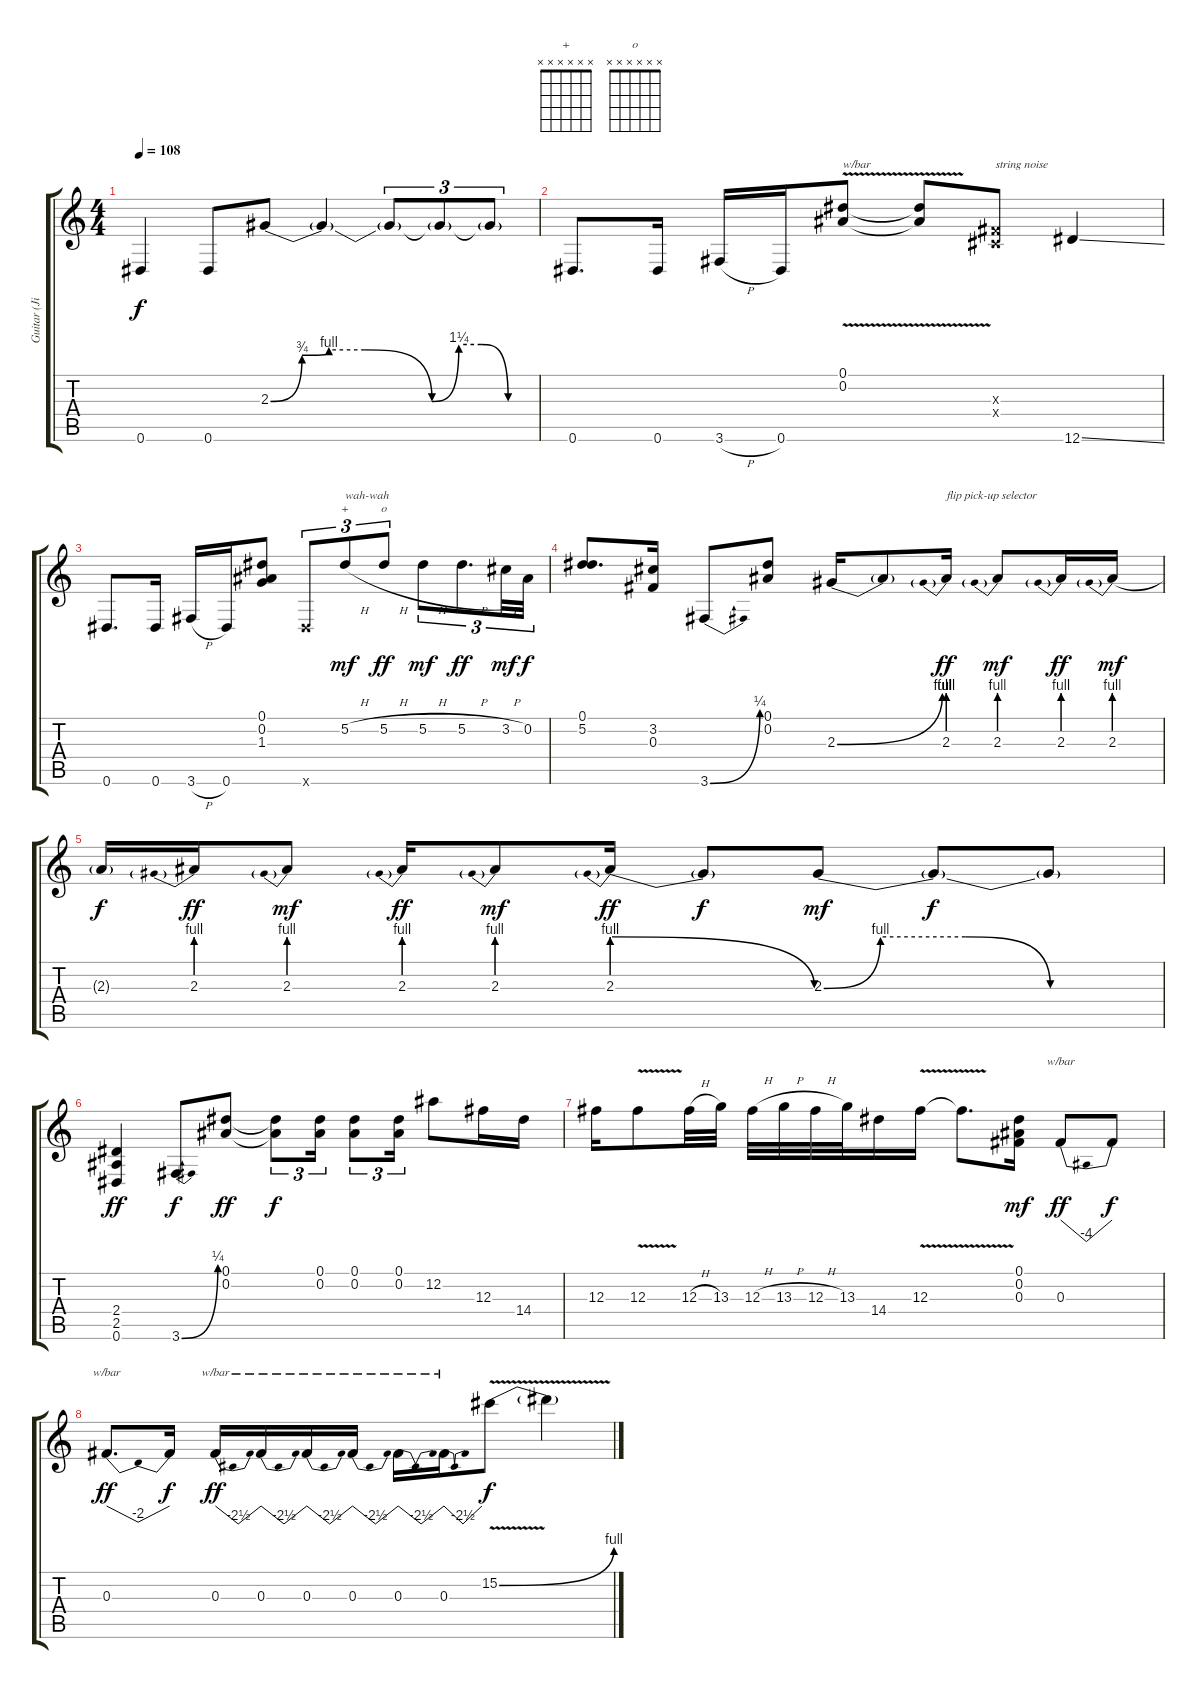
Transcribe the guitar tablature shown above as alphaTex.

\track ("Guitar (Jimi Hendrix)" "Guitar (Ji") {instrument overdrivenguitar}
\staff {score tabs}
\tuning (Eb4 Bb3 Gb3 Db3 Ab2 Eb2) {hide}
\chord ("+" x x x x x x)
\chord ("o" x x x x x x)
\ts (4 4)
\tempo 108
\clef g2
\ks c
0.6.4{dy f} 0.6.8 2.3{be (custom 0 0 7 3 13 4 21 4 36 0 42 5 47 5 53 0 60 0)}.8 2.3{t}.4 2.3{t}.8{tu (3 2)} 2.3{t}.8{tu (3 2)} 2.3{t}.8{tu (3 2)} |
0.6.8{d} 0.6.16 3.6{h}.16 0.6.16 (0.1{v} 0.2{v}).8{txt "w/bar"} (0.1{t} 0.2{t}).8 (0.3{x} 0.4{x}).8{txt "string noise"} 12.6{ss}.4 |
0.6.8{d} 0.6.16 3.6{h}.16 0.6.16 (0.1 0.2 1.3).8 0.6{x}.8{tu (3 2)} 5.2{h}.8{tu (3 2) ch "+" txt "wah-wah" dy mf} 5.2{h}.8{tu (3 2) ch "o" dy ff} 5.2{h}.8{tu (3 2) dy mf} 5.2{h}.8{d tu (3 2) dy ff} 3.2{h}.32{tu (3 2) dy mf} 0.2.32{tu (3 2) dy f} |
(0.1 5.2).8{d} (3.2 0.3).16 3.6{be (bend 0 0 60 1)}.8 (0.1 0.2).8 2.3{be (bend 0 0 60 4)}.16 2.3{t}.8 2.3{be (prebend 0 4 60 4)}.16{txt "flip pick-up selector" dy ff} 2.3{be (prebend 0 4 60 4)}.8{dy mf} 2.3{be (prebend 0 4 60 4)}.16{dy ff} 2.3{be (prebend 0 4 60 4)}.16{dy mf} |
2.3{t}.16{dy f} 2.3{be (prebend 0 4 60 4)}.16{dy ff} 2.3{be (prebend 0 4 60 4)}.8{dy mf} 2.3{be (prebend 0 4 60 4)}.16{dy ff} 2.3{be (prebend 0 4 60 4)}.8{dy mf} 2.3{be (prebendrelease 0 4 60 0)}.16{dy ff} 2.3{t}.8{dy f} 2.3{be (custom 0 0 10 4 25 4 40 0 60 0)}.8{dy mf} 2.3{t}.8{dy f} 2.3{t}.8 |
(2.4 2.5 0.6).4{dy ff} 3.6{be (bend 0 0 60 1)}.8{dy f} (0.1 0.2).8{dy ff} (0.1{t} 0.2{t}).8{tu (3 2) dy f} (0.1 0.2).16{tu (3 2)} (0.1 0.2).8{tu (3 2)} (0.1 0.2).16{tu (3 2)} 12.2.8 12.3.16 14.4.16 |
12.3.16 12.3{v}.8 12.3{h}.32 13.3.32 12.3{h}.32 13.3{h}.32 12.3{h}.32 13.3.32 14.4.16 12.3{v}.16 12.3{t}.8{d} (0.1 0.2 0.3).16{dy mf} 0.3.8{tbe (dip default 0 0 30 -16 60 0) dy ff} 0.3{t}.8{dy f} |
0.3.8{d tbe (dip default 0 0 30 -8 60 0) dy ff} 0.3{t}.16{dy f} 0.3.16{tbe (dip default 0 0 30 -10 60 0) dy ff} 0.3.16{tbe (dip default 0 0 30 -10 60 0)} 0.3.16{tbe (dip default 0 0 30 -10 60 0)} 0.3.16{tbe (dip default 0 0 30 -10 60 0)} 0.3.16{tbe (dip default 0 0 30 -10 60 0)} 0.3.16{tbe (dip default 0 0 30 -10 60 0)} 15.2{be (bend 0 0 60 4) v}.8{dy f} 15.2{t}.4
